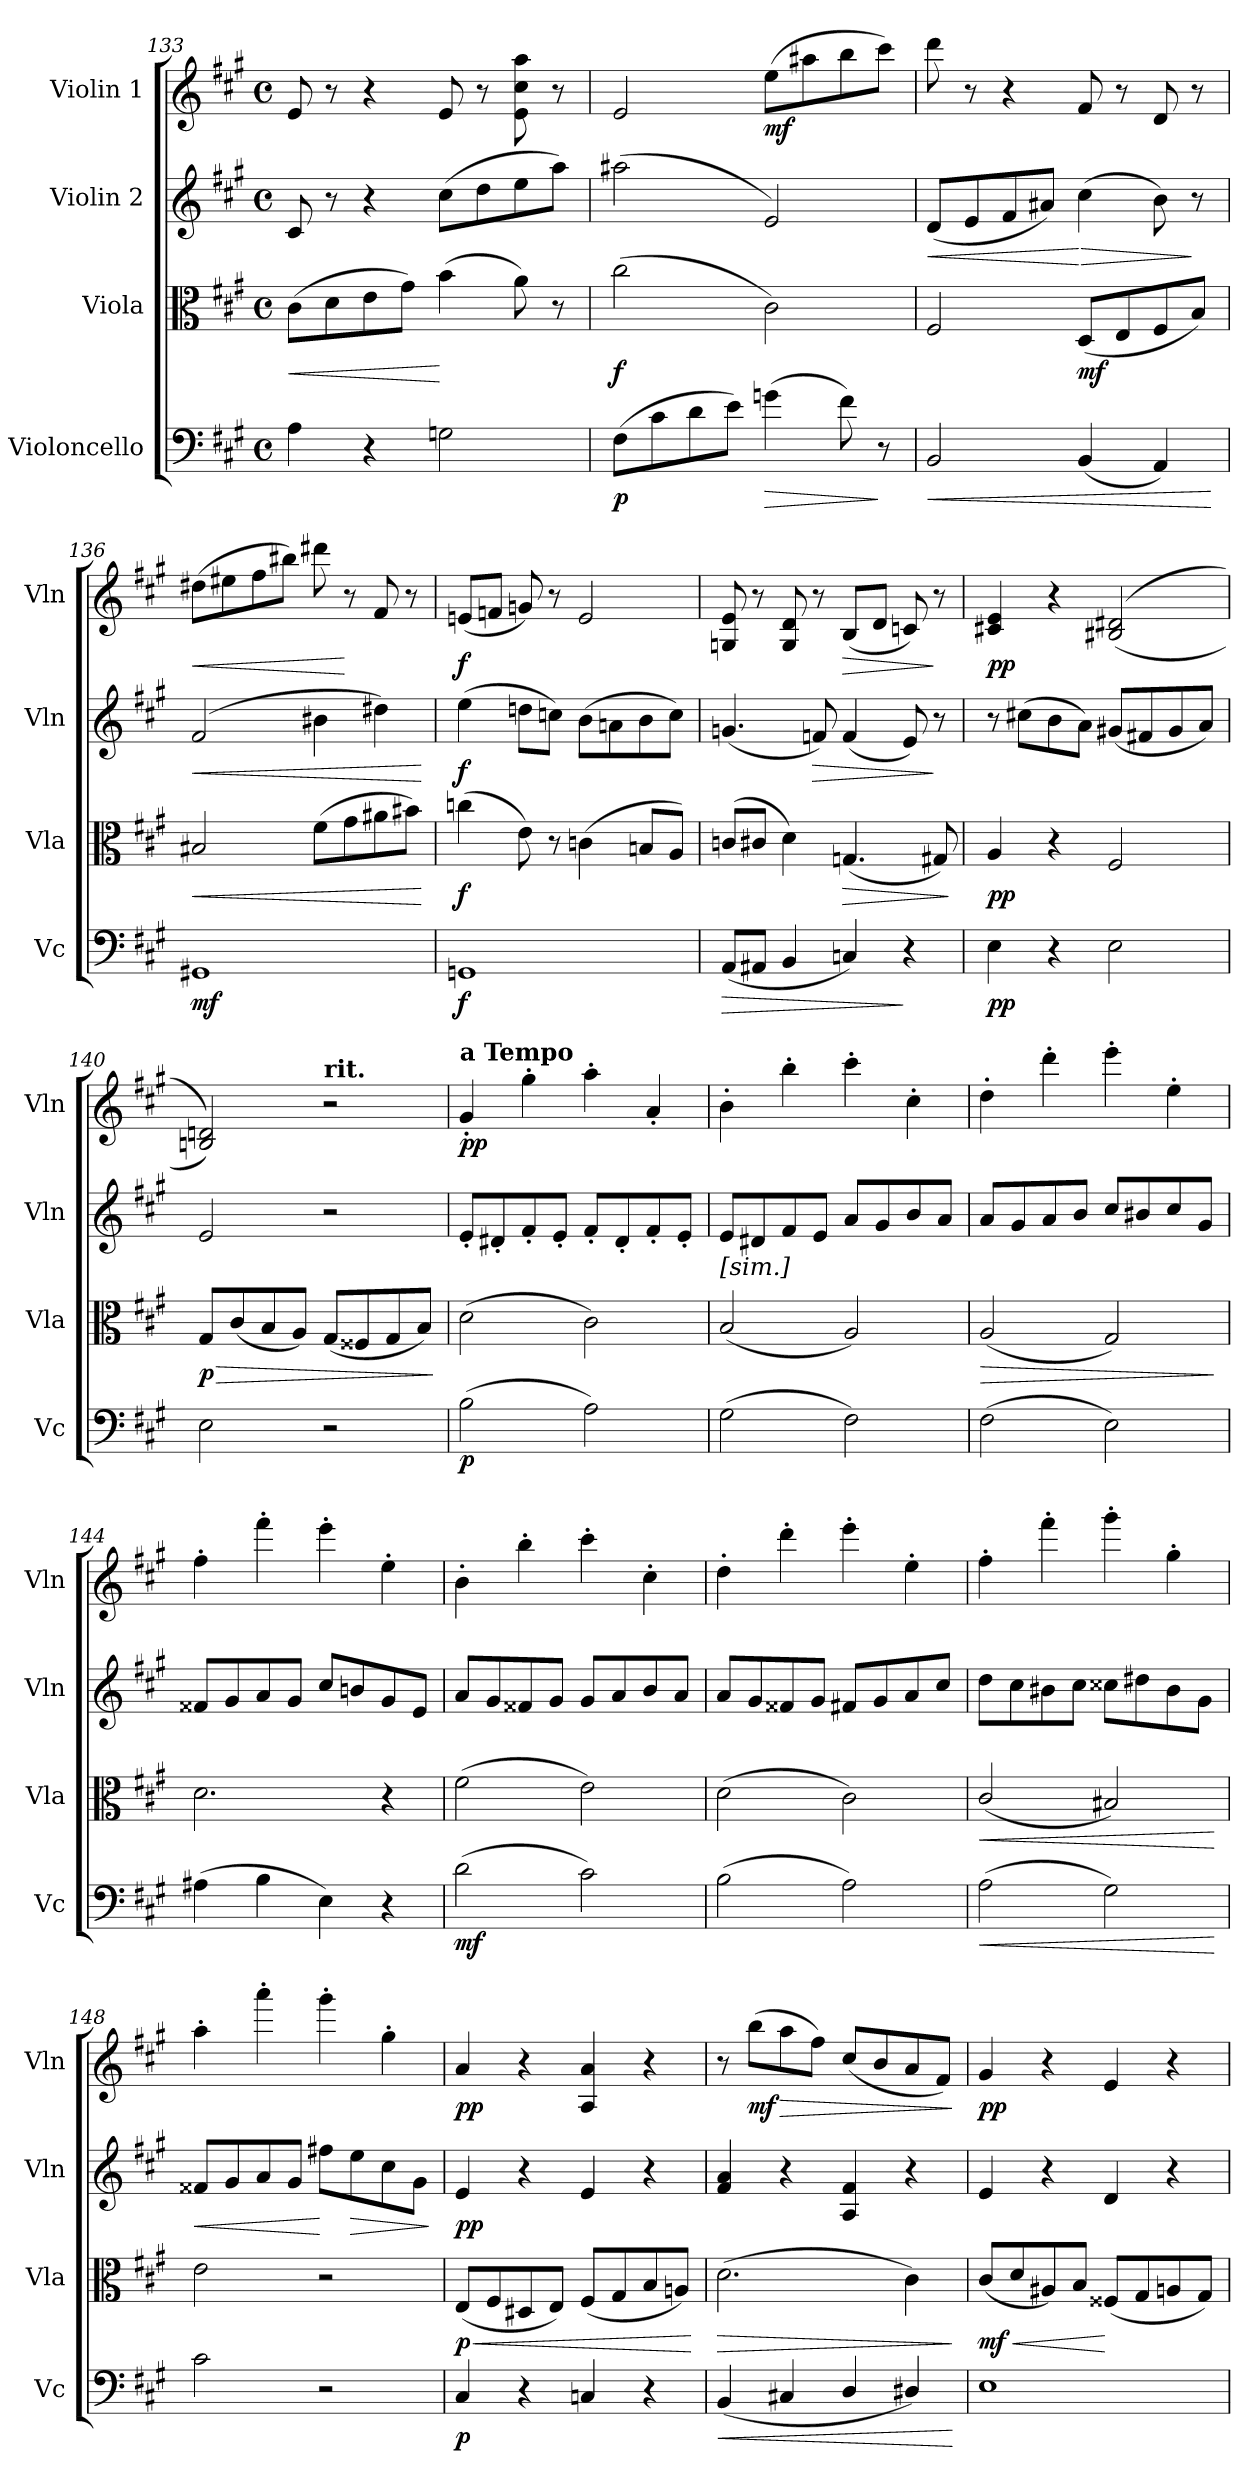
**kern	**dynam	**kern	**dynam	**kern	**dynam	**kern	**dynam
*part4	*part4	*part3	*part3	*part2	*part2	*part1	*part1
*staff4	*staff4	*staff3	*staff3	*staff2	*staff2	*staff1	*staff1
*I"Violoncello	*	*I"Viola	*	*I"Violin 2	*	*I"Violin 1	*
*I'Vc	*	*I'Vla	*	*I'Vln	*	*I'Vln	*
*clefF4	*	*clefC3	*	*clefG2	*	*clefG2	*
*k[f#c#g#]	*	*k[f#c#g#]	*	*k[f#c#g#]	*	*k[f#c#g#]	*
*M4/4	*	*M4/4	*	*M4/4	*	*M4/4	*
*met(c)	*	*met(c)	*	*met(c)	*	*met(c)	*
=133	=133	=133	=133	=133	=133	=133	=133
!	!	!	!LO:HP:b	!	!	!	!
4A\	.	(>8c#\L	<	8c#/	.	8e/	.
.	.	8d\	.	8r	.	8r	.
4r	.	8e\	.	4r	.	4r	.
.	.	8g#\J)	.	.	.	.	.
!	!	!	!	!	!LO:DY:b	!	!
2Gn\	.	(>4b\	[	(>8cc#\L	other-dynamics	8e/	.
.	.	.	.	8dd\	.	8r	.
.	.	8a\)	.	8ee\	.	8e\ 8cc#\ 8aa\	.
.	.	8r	.	8aa\J)	.	8r	.
!!LO:LB:g=z
=134	=134	=134	=134	=134	=134	=134	=134
!	!LO:DY:b	!	!LO:DY:b	!	!	!	!
(>8F#\L	p	(>2cc#\	f	(>2aa#X\	.	2e/	.
8c#\	.	.	.	.	.	.	.
8d\	.	.	.	.	.	.	.
8e\J)	.	.	.	.	.	.	.
!	!LO:HP:b	!	!	!	!	!	!LO:DY:b
(>4gn\	>	2c#\)	.	2e/)	.	(>8ee\L	mf
.	.	.	.	.	.	8aa#X\	.
8f#\)	.	.	.	.	.	8bb\	.
8r	]	.	.	.	.	8ccc#\J)	.
=135	=135	=135	=135	=135	=135	=135	=135
!	!LO:HP:b	!	!	!	!LO:HP:b	!	!
2BB/	<	2F#/	.	(<8d/L	<	8ddd\	.
.	.	.	.	8e/	.	8r	.
.	.	.	.	8f#/	.	4r	.
.	.	.	.	8a#X/J)	.	.	.
!	!	!	!LO:DY:b	!	!LO:HP:n=1:b	!	!
(<4BB/	.	(<8D/L	mf	(>4cc#\	[ >	8f#/	.
.	.	8E/	.	.	.	8r	.
4AA/)	.	8F#/	.	8b\)	.	8d/	.
.	.	8B/J)	.	8r	]	8r	.
.	[	.	.	.	.	.	.
=136	=136	=136	=136	=136	=136	=136	=136
!	!LO:DY:b	!	!LO:HP:b	!	!LO:HP:b	!	!LO:HP:b
1GG#X	mf	2B#X/	<	(>2f#/	<	(>8dd#X\L	<
.	.	.	.	.	.	8ee#X\	.
.	.	.	.	.	.	8ff#\	.
.	.	.	.	.	.	8bb#X\J)	.
.	.	(>8f#\L	.	4b#X\	.	8ddd#X\	.
.	.	8g#\	.	.	.	8r	[
.	.	8a#X\	.	4dd#X\)	.	8f#/	.
.	.	8b#X\J)	.	.	.	8r	.
.	.	.	[	.	[	.	.
=137	=137	=137	=137	=137	=137	=137	=137
!	!LO:DY:b	!	!LO:DY:b	!	!LO:DY:b	!	!LO:DY:b
1GGn	f	(>4ccn\	f	(>4ee\	f	(<8en/L	f
.	.	.	.	.	.	8fn/J	.
.	.	8e\)	.	8ddn\L	.	8gn/)	.
.	.	8r	.	8ccn\J)	.	8r	.
.	.	(>4cn\	.	(>8b\L	.	2e/	.
.	.	.	.	8an\	.	.	.
.	.	8Bn/L	.	8b\	.	.	.
.	.	8A/J)	.	8cc\J)	.	.	.
=138	=138	=138	=138	=138	=138	=138	=138
!	!LO:HP:b	!	!	!	!	!	!
(<8AA/L	>	(>8cn/L	.	(<4.gn/	.	8Gn/ 8e/	.
8AA#X/J	.	8c#X/J	.	.	.	8r	.
4BB/	.	4d\)	.	.	.	8G/ 8d/	.
!	!	!	!	!	!LO:HP:b	!	!
.	.	.	.	8fn/)	>	8r	.
!	!	!	!LO:HP:b	!	!	!	!LO:HP:b
4Cn/)	.	(<4.Gn/	>	(<4f/	.	(<8B/L	>
.	.	.	.	.	.	8d/J	.
4r	]	.	.	8e/)	.	8cn/)	.
.	.	8G#X/)	.	8r	]	8r	]
.	.	.	]	.	.	.	.
=139	=139	=139	=139	=139	=139	=139	=139
!	!LO:DY:b	!	!LO:DY:b	!	!	!	!LO:DY:b
4E\	pp	4A/	pp	8r	.	4c#X/ 4e/	pp
!	!	!	!	!	!LO:DY:b	!	!
.	.	.	.	(>8cc#X\L	other-dynamics	.	.
4r	.	4r	.	8b\	.	4r	.
.	.	.	.	8a\J)	.	.	.
2E\	.	2F#/	.	(<8g#X/L	.	(>(<2B#X/ 2d#X/	.
.	.	.	.	8f#X/	.	.	.
.	.	.	.	8g#/	.	.	.
.	.	.	.	8a/J)	.	.	.
=140	=140	=140	=140	=140	=140	=140	=140
!	!	!	!LO:HP:b	!	!	!	!
!	!	!	!LO:DY:n=1:b	!	!	!	!
2E\	.	8G#/L	> p	2e/	.	2Bn/ 2dn/))	.
.	.	(<8c#/	.	.	.	.	.
.	.	8B/	.	.	.	.	.
.	.	8A/J)	.	.	.	.	.
!	!	!	!	!	!	!LO:TX:a:B:t=rit.	!
2r	.	(<8G#/L	.	2r	.	2r	.
.	.	8F##X/	.	.	.	.	.
.	.	8G#/	.	.	.	.	.
.	.	8B/J)	.	.	.	.	.
.	.	.	]	.	.	.	.
!!LO:PB:g=z
=141	=141	=141	=141	=141	=141	=141	=141
!	!	!	!	!	!	!LO:TX:a:B:t=a Tempo	!
!	!LO:DY:b	!	!LO:DY:b	!	!LO:DY:b	!	!LO:DY:b
(>2B\	p	(>2d\	other-dynamics	8e'/L	other-dynamics	4g#'/	pp
.	.	.	.	8d#X'/	.	.	.
.	.	.	.	8f#'/	.	4gg#'\	.
.	.	.	.	8e'/J	.	.	.
2A\)	.	2c#\)	.	8f#'/L	.	4aa'\	.
.	.	.	.	8d#'/	.	.	.
.	.	.	.	8f#'/	.	4a'/	.
.	.	.	.	8e'/J	.	.	.
=142	=142	=142	=142	=142	=142	=142	=142
!	!	!	!	!LO:TX:b:i:t=[sim.]	!	!	!
(>2G#\	.	(<2B/	.	8e/L	.	4b'\	.
.	.	.	.	8d#X/	.	.	.
.	.	.	.	8f#/	.	4bb'\	.
.	.	.	.	8e/J	.	.	.
2F#\)	.	2A/)	.	8a/L	.	4ccc#'\	.
.	.	.	.	8g#/	.	.	.
.	.	.	.	8b/	.	4cc#'\	.
.	.	.	.	8a/J	.	.	.
=143	=143	=143	=143	=143	=143	=143	=143
!	!	!	!LO:HP:b	!	!	!	!
(>2F#\	.	(<2A/	>	8a/L	.	4dd'\	.
.	.	.	.	8g#/	.	.	.
.	.	.	.	8a/	.	4ddd'\	.
.	.	.	.	8b/J	.	.	.
2E\)	.	2G#/)	.	8cc#/L	.	4eee'\	.
.	.	.	.	8b#X/	.	.	.
.	.	.	.	8cc#/	.	4ee'\	.
.	.	.	.	8g#/J	.	.	.
.	.	.	]	.	.	.	.
=144	=144	=144	=144	=144	=144	=144	=144
(>4A#X\	.	2.d\	.	8f##X/L	.	4ff#'\	.
.	.	.	.	8g#/	.	.	.
4B\	.	.	.	8a/	.	4fff#'\	.
.	.	.	.	8g#/J	.	.	.
4E\)	.	.	.	8cc#/L	.	4eee'\	.
.	.	.	.	8bn/	.	.	.
4r	.	4r	.	8g#/	.	4ee'\	.
.	.	.	.	8e/J	.	.	.
=145	=145	=145	=145	=145	=145	=145	=145
!	!LO:DY:b	!	!LO:DY:b	!	!	!	!
(>2d\	mf	(>2f#\	other-dynamics	8a/L	.	4b'\	.
.	.	.	.	8g#/	.	.	.
.	.	.	.	8f##X/	.	4bb'\	.
.	.	.	.	8g#/J	.	.	.
2c#\)	.	2e\)	.	8g#/L	.	4ccc#'\	.
.	.	.	.	8a/	.	.	.
.	.	.	.	8b/	.	4cc#'\	.
.	.	.	.	8a/J	.	.	.
=146	=146	=146	=146	=146	=146	=146	=146
(>2B\	.	(>2d\	.	8a/L	.	4dd'\	.
.	.	.	.	8g#/	.	.	.
.	.	.	.	8f##X/	.	4ddd'\	.
.	.	.	.	8g#/J	.	.	.
2A\)	.	2c#\)	.	8f#X/L	.	4eee'\	.
.	.	.	.	8g#/	.	.	.
.	.	.	.	8a/	.	4ee'\	.
.	.	.	.	8cc#/J	.	.	.
=147	=147	=147	=147	=147	=147	=147	=147
!	!LO:HP:b	!	!LO:HP:b	!	!	!	!
(>2A\	<	(<2c#/	<	8dd\L	.	4ff#'\	.
.	.	.	.	8cc#\	.	.	.
.	.	.	.	8b#X\	.	4fff#'\	.
.	.	.	.	8cc#\J	.	.	.
2G#\)	.	2B#X/)	.	8cc##X\L	.	4ggg#'\	.
.	.	.	.	8dd#X\	.	.	.
.	.	.	.	8b#\	.	4gg#'\	.
.	.	.	.	8g#\J	.	.	.
.	[	.	[	.	.	.	.
=148	=148	=148	=148	=148	=148	=148	=148
!	!	!	!	!	!LO:HP:b	!	!LO:DY:b
2c#\	.	2e\	.	8f##X/L	<	4aa'\	other-dynamics
.	.	.	.	8g#/	.	.	.
.	.	.	.	8a/	.	4aaa'\	.
.	.	.	.	8g#/J	.	.	.
2r	.	2r	.	8ff#X\L	[	4ggg#'\	.
!	!	!	!	!	!LO:HP:b	!	!
.	.	.	.	8ee\	>	.	.
.	.	.	.	8cc#\	.	4gg#'\	.
.	.	.	.	8g#\J	.	.	.
.	.	.	.	.	]	.	.
!!LO:LB:g=z
=149	=149	=149	=149	=149	=149	=149	=149
!	!LO:DY:b	!	!LO:HP:b	!	!	!	!
!	!	!	!LO:DY:n=1:b	!	!LO:DY:b	!	!LO:DY:b
4C#/	p	(<8E/L	< p	4e/	pp	4a/	pp
.	.	8F#/	.	.	.	.	.
4r	.	8D#X/	.	4r	.	4r	.
.	.	8E/J)	.	.	.	.	.
4Cn/	.	(<8F#/L	.	4e/	.	4A/ 4a/	.
.	.	8G#/	.	.	.	.	.
4r	.	8B/	.	4r	.	4r	.
.	.	8An/J)	.	.	.	.	.
.	.	.	[	.	.	.	.
=150	=150	=150	=150	=150	=150	=150	=150
!	!LO:HP:b	!	!LO:HP:b	!	!	!	!
(<4BB/	<	(>2.d\	>	4f#/ 4a/	.	8r	.
!	!	!	!	!	!	!	!LO:DY:b
.	.	.	.	.	.	(>8bb\L	mf
!	!	!	!	!	!	!	!LO:HP:b
4C#X/	.	.	.	4r	.	8aa\	>
.	.	.	.	.	.	8ff#\J)	.
4D/	.	.	.	4A/ 4f#/	.	(>8cc#/L	.
.	.	.	.	.	.	8b/	.
4D#X/)	.	4c#\)	.	4r	.	8a/	.
.	.	.	.	.	.	8f#/J)	.
.	[	.	]	.	.	.	]
=151	=151	=151	=151	=151	=151	=151	=151
!	!	!	!LO:HP:b	!	!	!	!
!	!	!	!LO:DY:n=1:b	!	!	!	!LO:DY:b
1E	.	(<8c#/L	< mf	4e/	.	4g#/	pp
.	.	8d/	.	.	.	.	.
.	.	8A#X/)	.	4r	.	4r	.
.	.	8B/J	.	.	.	.	.
.	.	(<8F##X/L	[	4d/	.	4e/	.
.	.	8G#/	.	.	.	.	.
.	.	8An/	.	4r	.	4r	.
.	.	8G#/J)	.	.	.	.	.
=	=	=	=	=	=	=	=
*-	*-	*-	*-	*-	*-	*-	*-
